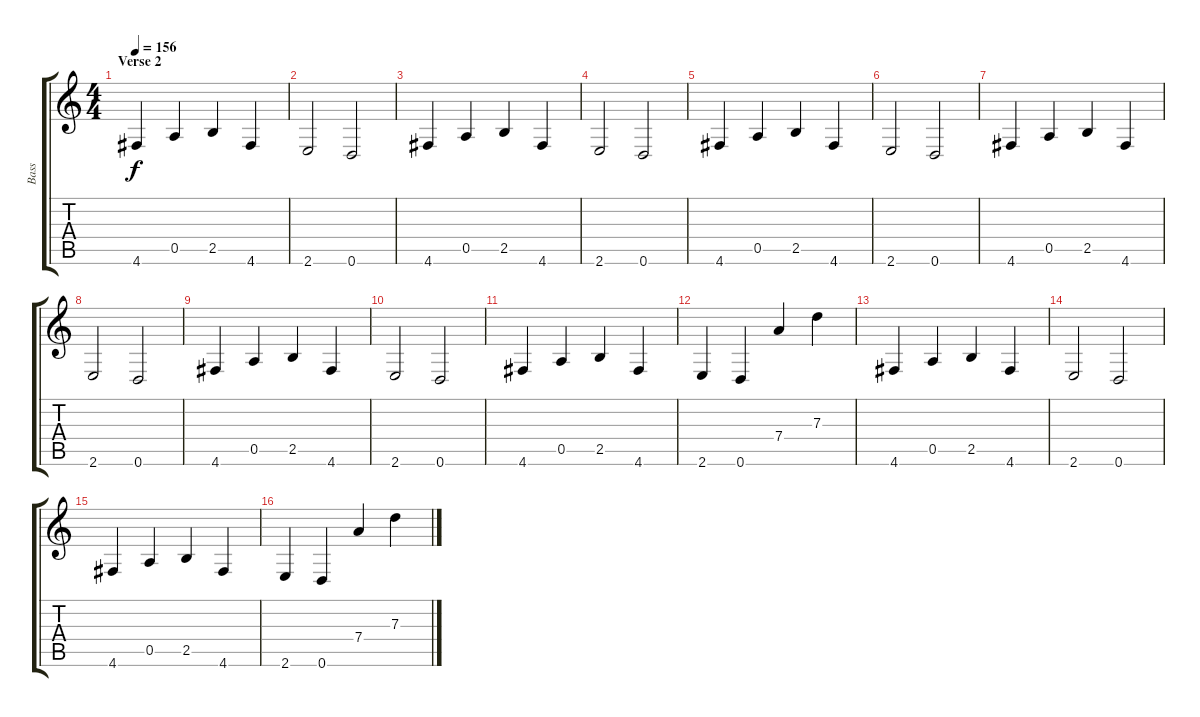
\track ("Bass" "Bass") {instrument electricbassfinger}
\staff {score tabs}
\tuning (E4 B3 G3 D3 A2 D2) {hide}
\ts (4 4)
\section ("" "Verse 2")
\tempo 156
\clef g2
\ks c
4.6.4{dy f} 0.5.4 2.5.4 4.6.4 |
2.6.2 0.6.2 |
4.6.4 0.5.4 2.5.4 4.6.4 |
2.6.2 0.6.2 |
4.6.4 0.5.4 2.5.4 4.6.4 |
2.6.2 0.6.2 |
4.6.4 0.5.4 2.5.4 4.6.4 |
2.6.2 0.6.2 |
4.6.4 0.5.4 2.5.4 4.6.4 |
2.6.2 0.6.2 |
4.6.4 0.5.4 2.5.4 4.6.4 |
2.6.4 0.6.4 7.4.4 7.3.4 |
4.6.4 0.5.4 2.5.4 4.6.4 |
2.6.2 0.6.2 |
4.6.4 0.5.4 2.5.4 4.6.4 |
2.6.4 0.6.4 7.4.4 7.3.4
